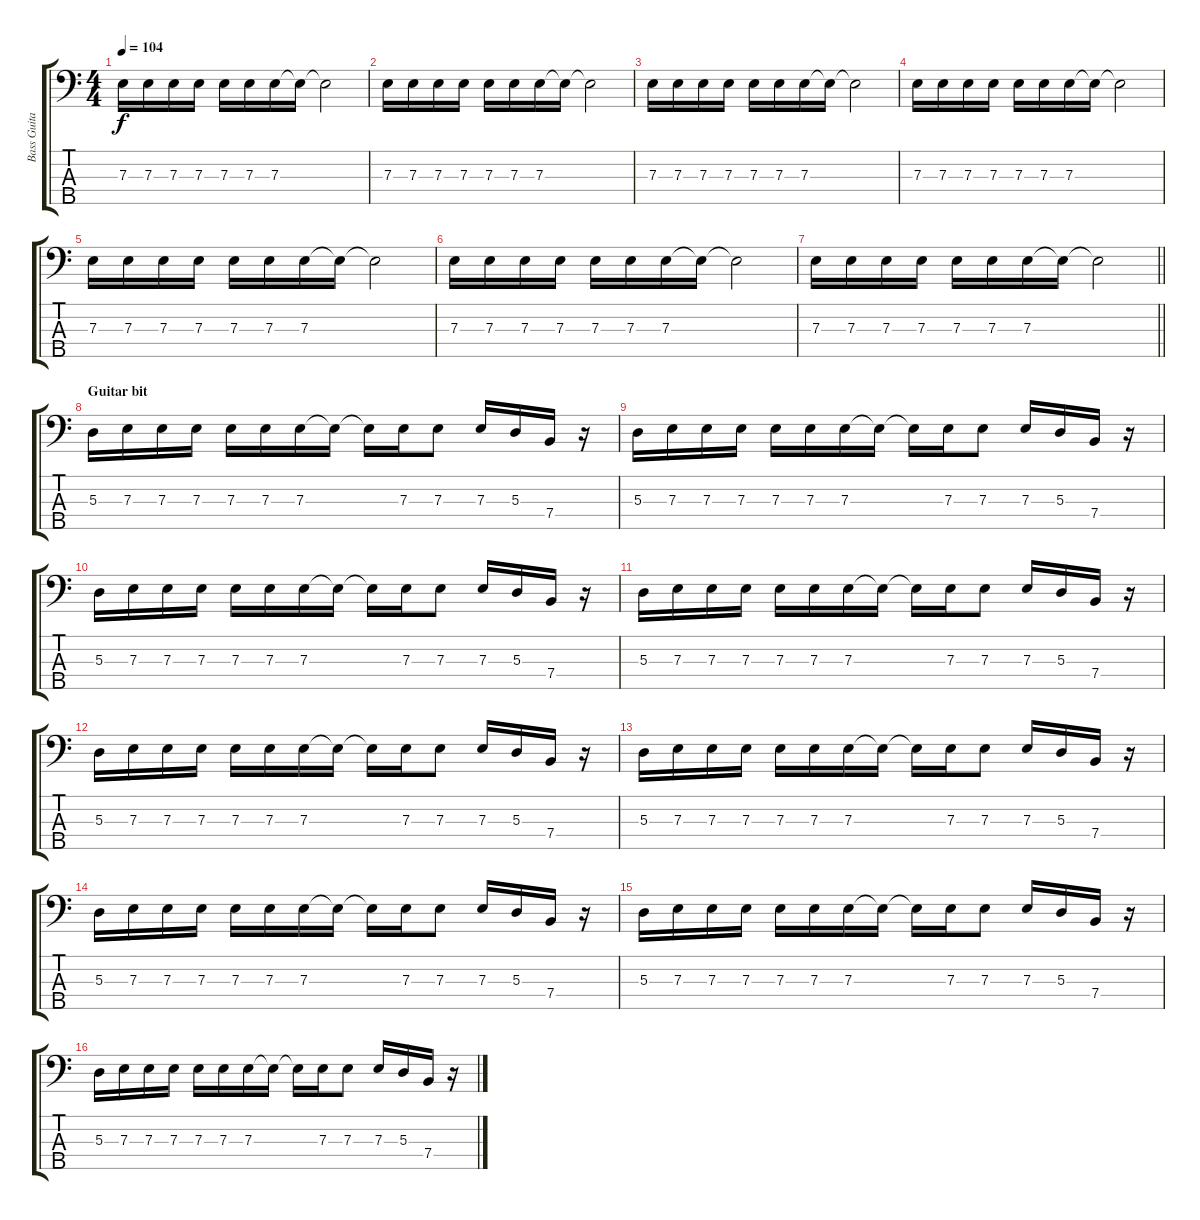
\track ("Bass Guitar" "Bass Guita") {instrument electricbassfinger}
\staff {score tabs}
\tuning (G2 D2 A1 E1 B0) {hide}
\ts (4 4)
\tempo 104
\clef f4
\ks c
7.3.16{dy f} 7.3.16 7.3.16 7.3.16 7.3.16 7.3.16 7.3.16 7.3{t}.16 7.3{t}.2 |
7.3.16 7.3.16 7.3.16 7.3.16 7.3.16 7.3.16 7.3.16 7.3{t}.16 7.3{t}.2 |
7.3.16 7.3.16 7.3.16 7.3.16 7.3.16 7.3.16 7.3.16 7.3{t}.16 7.3{t}.2 |
7.3.16 7.3.16 7.3.16 7.3.16 7.3.16 7.3.16 7.3.16 7.3{t}.16 7.3{t}.2 |
7.3.16 7.3.16 7.3.16 7.3.16 7.3.16 7.3.16 7.3.16 7.3{t}.16 7.3{t}.2 |
7.3.16 7.3.16 7.3.16 7.3.16 7.3.16 7.3.16 7.3.16 7.3{t}.16 7.3{t}.2 |
\barLineRight lightlight
7.3.16 7.3.16 7.3.16 7.3.16 7.3.16 7.3.16 7.3.16 7.3{t}.16 7.3{t}.2 |
\section ("" "Guitar bit")
5.3.16 7.3.16 7.3.16 7.3.16 7.3.16 7.3.16 7.3.16 7.3{t}.16 7.3{t}.16 7.3.16 7.3.8 7.3.16 5.3.16 7.4.16 r.16 |
5.3.16 7.3.16 7.3.16 7.3.16 7.3.16 7.3.16 7.3.16 7.3{t}.16 7.3{t}.16 7.3.16 7.3.8 7.3.16 5.3.16 7.4.16 r.16 |
5.3.16 7.3.16 7.3.16 7.3.16 7.3.16 7.3.16 7.3.16 7.3{t}.16 7.3{t}.16 7.3.16 7.3.8 7.3.16 5.3.16 7.4.16 r.16 |
5.3.16 7.3.16 7.3.16 7.3.16 7.3.16 7.3.16 7.3.16 7.3{t}.16 7.3{t}.16 7.3.16 7.3.8 7.3.16 5.3.16 7.4.16 r.16 |
5.3.16 7.3.16 7.3.16 7.3.16 7.3.16 7.3.16 7.3.16 7.3{t}.16 7.3{t}.16 7.3.16 7.3.8 7.3.16 5.3.16 7.4.16 r.16 |
5.3.16 7.3.16 7.3.16 7.3.16 7.3.16 7.3.16 7.3.16 7.3{t}.16 7.3{t}.16 7.3.16 7.3.8 7.3.16 5.3.16 7.4.16 r.16 |
5.3.16 7.3.16 7.3.16 7.3.16 7.3.16 7.3.16 7.3.16 7.3{t}.16 7.3{t}.16 7.3.16 7.3.8 7.3.16 5.3.16 7.4.16 r.16 |
5.3.16 7.3.16 7.3.16 7.3.16 7.3.16 7.3.16 7.3.16 7.3{t}.16 7.3{t}.16 7.3.16 7.3.8 7.3.16 5.3.16 7.4.16 r.16 |
5.3.16 7.3.16 7.3.16 7.3.16 7.3.16 7.3.16 7.3.16 7.3{t}.16 7.3{t}.16 7.3.16 7.3.8 7.3.16 5.3.16 7.4.16 r.16
